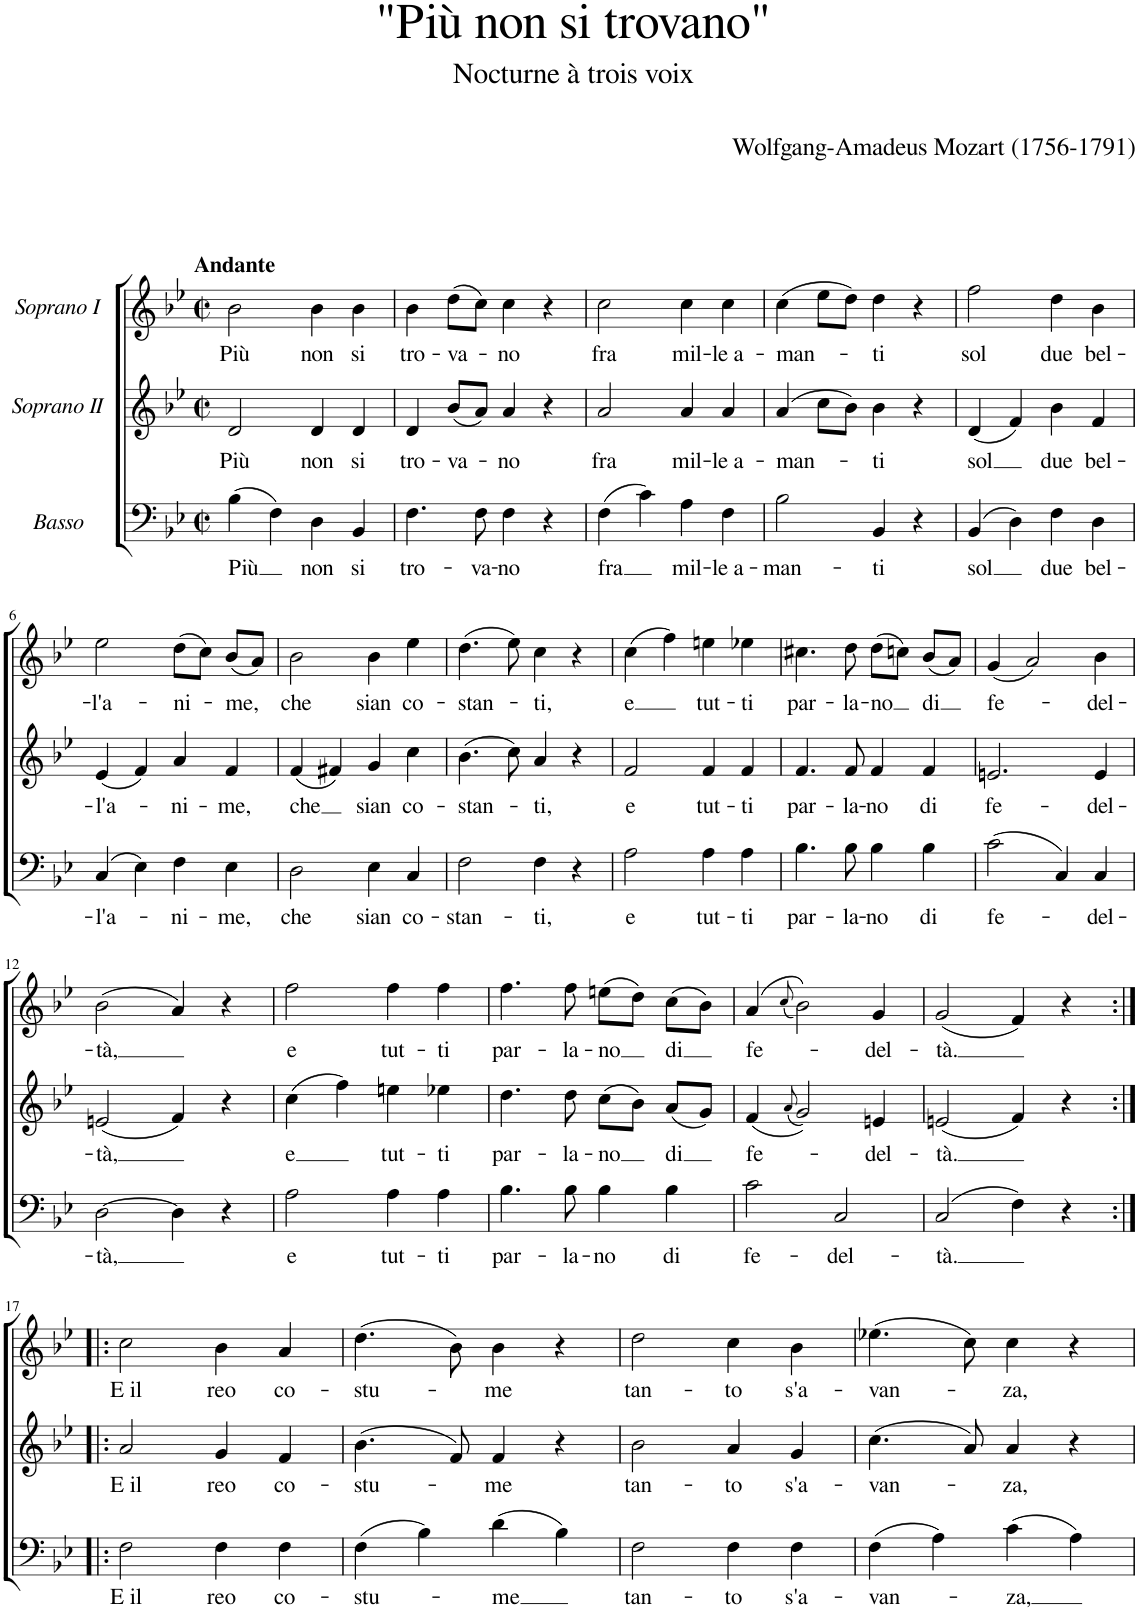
**kern	**text	**kern	**text	**kern	**text
*part3	*part3	*part2	*part2	*part1	*part1
*staff3	*staff3	*staff2	*staff2	*staff1	*staff1
*I"Basso	*	*I"Soprano II	*	*I"Soprano I	*
*clefF4	*	*clefG2	*	*clefG2	*
*k[b-e-]	*	*k[b-e-]	*	*k[b-e-]	*
*M2/2	*	*M2/2	*	*M2/2	*
*met(c|)	*	*met(c|)	*	*met(c|)	*
=1	=1	=1	=1	=1	=1
!	!	!	!	!LO:TX:a:B:t=Andante	!
!	!LO:LY:b	!	!LO:LY:b	!	!LO:LY:b
(4B-\	Più	2d/	Più	2b-\	Più
4F\)	.	.	.	.	.
!	!LO:LY:b	!	!LO:LY:b	!	!LO:LY:b
4D\	non	4d/	non	4b-\	non
!	!LO:LY:b	!	!LO:LY:b	!	!LO:LY:b
4BB-/	si	4d/	si	4b-\	si
=2	=2	=2	=2	=2	=2
!	!LO:LY:b	!	!LO:LY:b	!	!LO:LY:b
4.F\	tro-	4d/	tro-	4b-\	tro-
!	!	!	!LO:LY:b	!	!LO:LY:b
.	.	(8b-/L	-va-	(8dd\L	-va-
!	!LO:LY:b	!	!	!	!
8F\	-va-	8a/J)	.	8cc\J)	.
!	!LO:LY:b	!	!LO:LY:b	!	!LO:LY:b
4F\	-no	4a/	-no	4cc\	-no
4r	.	4r	.	4r	.
=3	=3	=3	=3	=3	=3
!	!LO:LY:b	!	!LO:LY:b	!	!LO:LY:b
(4F\	fra	2a/	fra	2cc\	fra
4c\)	.	.	.	.	.
!	!LO:LY:b	!	!LO:LY:b	!	!LO:LY:b
4A\	mil-	4a/	mil-	4cc\	mil-
!	!LO:LY:b	!	!LO:LY:b	!	!LO:LY:b
4F\	-le a-	4a/	-le a-	4cc\	-le a-
=4	=4	=4	=4	=4	=4
!	!LO:LY:b	!	!LO:LY:b	!	!LO:LY:b
2B-\	-man-	(4a/	-man-	(4cc\	-man-
.	.	8cc\L	.	8ee-\L	.
.	.	8b-\J)	.	8dd\J)	.
!	!LO:LY:b	!	!LO:LY:b	!	!LO:LY:b
4BB-/	-ti	4b-\	-ti	4dd\	-ti
4r	.	4r	.	4r	.
=5	=5	=5	=5	=5	=5
!	!LO:LY:b	!	!LO:LY:b	!	!LO:LY:b
(4BB-/	sol	(4d/	sol	2ff\	sol
4D\)	.	4f/)	.	.	.
!	!LO:LY:b	!	!LO:LY:b	!	!LO:LY:b
4F\	due	4b-\	due	4dd\	due
!	!LO:LY:b	!	!LO:LY:b	!	!LO:LY:b
4D\	bel-	4f/	bel-	4b-\	bel-
!!LO:LB:g=z
=6	=6	=6	=6	=6	=6
!	!LO:LY:b	!	!LO:LY:b	!	!LO:LY:b
(4C/	-l'a-	(4e-/	-l'a-	2ee-\	-l'a-
4E-\)	.	4f/)	.	.	.
!	!LO:LY:b	!	!LO:LY:b	!	!LO:LY:b
4F\	-ni-	4a/	-ni-	(8dd\L	-ni-
.	.	.	.	8cc\J)	.
!	!LO:LY:b	!	!LO:LY:b	!	!LO:LY:b
4E-\	-me,	4f/	-me,	(8b-/L	-me,
.	.	.	.	8a/J)	.
=7	=7	=7	=7	=7	=7
!	!LO:LY:b	!	!LO:LY:b	!	!LO:LY:b
2D\	che	(4f/	che	2b-\	che
.	.	4f#X/)	.	.	.
!	!LO:LY:b	!	!LO:LY:b	!	!LO:LY:b
4E-\	sian	4g/	sian	4b-\	sian
!	!LO:LY:b	!	!LO:LY:b	!	!LO:LY:b
4C/	co-	4cc\	co-	4ee-\	co-
=8	=8	=8	=8	=8	=8
!	!LO:LY:b	!	!LO:LY:b	!	!LO:LY:b
2F\	-stan-	(4.b-\	-stan-	(4.dd\	-stan-
.	.	8cc\)	.	8ee-\)	.
!	!LO:LY:b	!	!LO:LY:b	!	!LO:LY:b
4F\	-ti,	4a/	-ti,	4cc\	-ti,
4r	.	4r	.	4r	.
=9	=9	=9	=9	=9	=9
!	!LO:LY:b	!	!LO:LY:b	!	!LO:LY:b
2A\	e	2f/	e	(4cc\	e
.	.	.	.	4ff\)	.
!	!LO:LY:b	!	!LO:LY:b	!	!LO:LY:b
4A\	tut-	4f/	tut-	4een\	tut-
!	!LO:LY:b	!	!LO:LY:b	!	!LO:LY:b
4A\	-ti	4f/	-ti	4ee-X\	-ti
=10	=10	=10	=10	=10	=10
!	!LO:LY:b	!	!LO:LY:b	!	!LO:LY:b
4.B-\	par-	4.f/	par-	4.cc#X\	par-
!	!LO:LY:b	!	!LO:LY:b	!	!LO:LY:b
8B-\	-la-	8f/	-la-	8dd\	-la-
!	!LO:LY:b	!	!LO:LY:b	!	!LO:LY:b
4B-\	-no	4f/	-no	(8dd\L	-no
.	.	.	.	8ccn\J)	.
!	!LO:LY:b	!	!LO:LY:b	!	!LO:LY:b
4B-\	di	4f/	di	(8b-/L	di
.	.	.	.	8a/J)	.
=11	=11	=11	=11	=11	=11
!	!LO:LY:b	!	!LO:LY:b	!	!LO:LY:b
(2c\	fe-	2.en/	fe-	(4g/	fe-
.	.	.	.	2a/)	.
4C/)	.	.	.	.	.
!	!LO:LY:b	!	!LO:LY:b	!	!LO:LY:b
4C/	-del-	4e/	-del-	4b-\	-del-
!!LO:LB:g=z
=12	=12	=12	=12	=12	=12
!	!LO:LY:b	!	!LO:LY:b	!	!LO:LY:b
[2D\	-tà,	(2en/	-tà,	(2b-\	-tà,
4D\]	.	4f/)	.	4a/)	.
4r	.	4r	.	4r	.
=13	=13	=13	=13	=13	=13
!	!LO:LY:b	!	!LO:LY:b	!	!LO:LY:b
2A\	e	(4cc\	e	2ff\	e
.	.	4ff\)	.	.	.
!	!LO:LY:b	!	!LO:LY:b	!	!LO:LY:b
4A\	tut-	4een\	tut-	4ff\	tut-
!	!LO:LY:b	!	!LO:LY:b	!	!LO:LY:b
4A\	-ti	4ee-X\	-ti	4ff\	-ti
=14	=14	=14	=14	=14	=14
!	!LO:LY:b	!	!LO:LY:b	!	!LO:LY:b
4.B-\	par-	4.dd\	par-	4.ff\	par-
!	!LO:LY:b	!	!LO:LY:b	!	!LO:LY:b
8B-\	-la-	8dd\	-la-	8ff\	-la-
!	!LO:LY:b	!	!LO:LY:b	!	!LO:LY:b
4B-\	-no	(8cc\L	-no	(8een\L	-no
.	.	8b-\J)	.	8dd\J)	.
!	!LO:LY:b	!	!LO:LY:b	!	!LO:LY:b
4B-\	di	(8a/L	di	(8cc\L	di
.	.	8g/J)	.	8b-\J)	.
=15	=15	=15	=15	=15	=15
!	!LO:LY:b	!	!LO:LY:b	!	!LO:LY:b
2c\	fe-	(4f/	fe-	(4a/	fe-
.	.	(8qa/	.	(8qcc/	.
.	.	2g/))	.	2b-\))	.
!	!LO:LY:b	!	!	!	!
2C/	-del-	.	.	.	.
!	!	!	!LO:LY:b	!	!LO:LY:b
.	.	4en/	-del-	4g/	-del-
=16	=16	=16	=16	=16	=16
!	!LO:LY:b	!	!LO:LY:b	!	!LO:LY:b
(2C/	-tà.	(2en/	-tà.	(2g/	-tà.
4F\)	.	4f/)	.	4f/)	.
4r	.	4r	.	4r	.
!!LO:LB:g=z
=17:|!|:	=17:|!|:	=17:|!|:	=17:|!|:	=17:|!|:	=17:|!|:
!	!LO:LY:b	!	!LO:LY:b	!	!LO:LY:b
2F\	E il	2a/	E il	2cc\	E il
!	!LO:LY:b	!	!LO:LY:b	!	!LO:LY:b
4F\	reo	4g/	reo	4b-\	reo
!	!LO:LY:b	!	!LO:LY:b	!	!LO:LY:b
4F\	co-	4f/	co-	4a/	co-
=18	=18	=18	=18	=18	=18
!	!LO:LY:b	!	!LO:LY:b	!	!LO:LY:b
(4F\	-stu-	(4.b-\	-stu-	(4.dd\	-stu-
4B-\)	.	.	.	.	.
.	.	8f/)	.	8b-\)	.
!	!LO:LY:b	!	!LO:LY:b	!	!LO:LY:b
(4d\	-me	4f/	-me	4b-\	-me
4B-\)	.	4r	.	4r	.
=19	=19	=19	=19	=19	=19
!	!LO:LY:b	!	!LO:LY:b	!	!LO:LY:b
2F\	tan-	2b-\	tan-	2dd\	tan-
!	!LO:LY:b	!	!LO:LY:b	!	!LO:LY:b
4F\	-to	4a/	-to	4cc\	-to
!	!LO:LY:b	!	!LO:LY:b	!	!LO:LY:b
4F\	s'a-	4g/	s'a-	4b-\	s'a-
=20	=20	=20	=20	=20	=20
!	!LO:LY:b	!	!LO:LY:b	!	!LO:LY:b
(4F\	-van-	(4.cc\	-van-	(4.ee-X\	-van-
4A\)	.	.	.	.	.
.	.	8a/)	.	8cc\)	.
!	!LO:LY:b	!	!LO:LY:b	!	!LO:LY:b
(4c\	-za,	4a/	-za,	4cc\	-za,
4A\)	.	4r	.	4r	.
=	=	=	=	=	=
*-	*-	*-	*-	*-	*-
